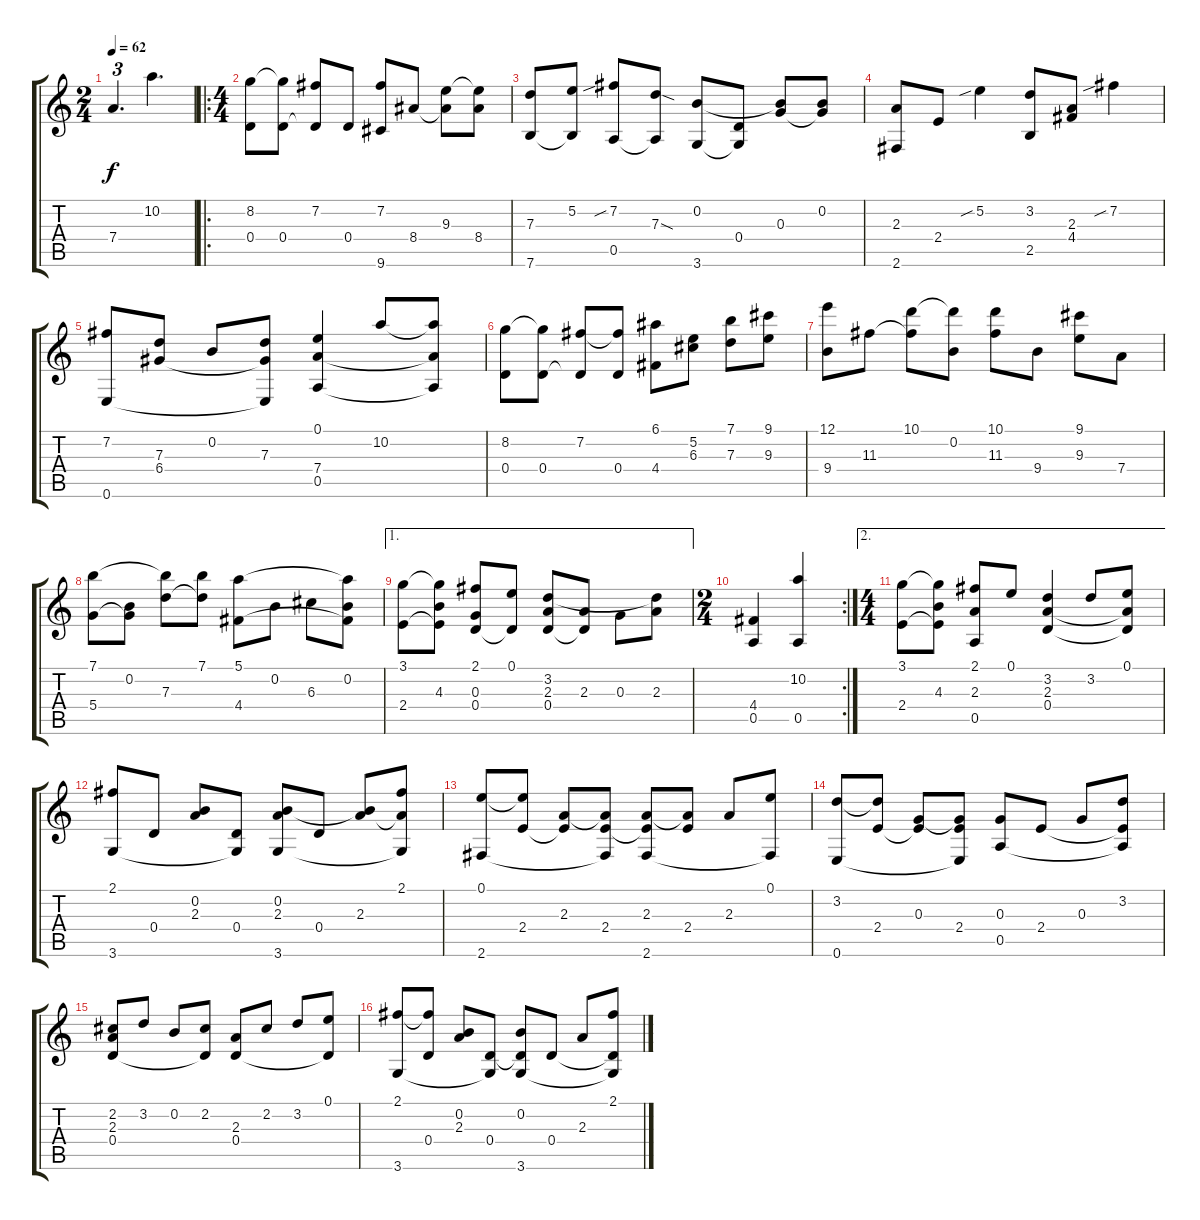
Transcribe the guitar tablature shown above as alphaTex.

\track "" {instrument acousticguitarnylon}
\staff {score tabs}
\tuning (E4 B3 G3 D3 A2 E2) {hide}
\ts (2 4)
\tempo 62
\clef g2
\ks c
7.4.4{d tu (3 2) dy f instrument acousticguitarnylon} 10.2.4{d} |
\ro
\ts (4 4)
(8.2 0.4).8 (8.2{t} 0.4).8 (7.2 0.4{t}).8 0.4.8 (7.2 9.6).8 8.4.8 (9.3 8.4{t}).8 (9.3{t} 8.4).8 |
(7.3 7.6).8 (5.2 7.6{t}).8 (7.2{sib} 0.5).8 (7.3{sod} 0.5{t}).8 (0.2 3.6).8 (0.4 3.6{t}).8 (0.2{t} 0.3).8 (0.2 0.3{t}).8 |
(2.3 2.6).8 2.4.8 5.2{sib}.4 (3.2 2.5).8 (2.3 4.4).8 7.2{sib}.4 |
(7.2 0.6).8 (7.3 6.4).8 0.2.8 (7.3 6.4{t} 0.6{t}).8 (0.1 7.4 0.5).4 10.2.8 (10.2{t} 7.4{t} 0.5{t}).8 |
(8.2 0.4).8 (8.2{t} 0.4).8 (7.2 0.4{t}).8 (7.2{t} 0.4).8 (6.1 4.4).8 (5.2 6.3).8 (7.1 7.3).8 (9.1 9.3).8 |
(12.1 9.4).8 11.3.8 (10.1 11.3{t}).8 (10.1{t} 0.2).8 (10.1 11.3).8 9.4.8 (9.1 9.3).8 7.4.8 |
(7.1 5.4).8 (0.2 5.4{t}).8 (7.1{t} 7.3).8 (7.1 7.3{t}).8 (5.1 4.4).8 0.2.8 6.3.8 (5.1{t} 0.2 4.4{t}).8 |
\ae 1
(3.1 2.4).8 (3.1{t} 4.3 2.4{t}).8 (2.1 0.3 0.4).8 (0.1 0.4{t}).8 (3.2 2.3 0.4).8 (2.3 0.4{t}).8 0.3.8 (3.2{t} 2.3).8 |
\rc 2
\ts (2 4)
(4.4 0.5).4 (10.2 0.5).4 |
\ae 2
\ts (4 4)
(3.1 2.4).8 (3.1{t} 4.3 2.4{t}).8 (2.1 2.3 0.5).8 0.1.8 (3.2 2.3 0.4).4 3.2.8 (0.1 2.3{t} 0.4{t}).8 |
(2.1 3.6).8 0.4.8 (0.2 2.3).8 (0.4 3.6{t}).8 (0.2 2.3 3.6).8 0.4.8 (0.2{t} 2.3).8 (2.1 2.3{t} 3.6{t}).8 |
(0.1 2.6).8 (0.1{t} 2.4).8 (2.3 2.4{t}).8 (2.3{t} 2.4 2.6{t}).8 (2.3 2.4{t} 2.6).8 (2.3{t} 2.4).8 2.3.8 (0.1 2.6{t}).8 |
(3.2 0.6).8 (3.2{t} 2.4).8 (0.3 2.4{t}).8 (0.3{t} 2.4 0.6{t}).8 (0.3 0.5).8 2.4.8 0.3.8 (3.2 2.4{t} 0.5{t}).8 |
(2.2 2.3 0.4).8 3.2.8 0.2.8 (2.2 0.4{t}).8 (2.3 0.4).8 2.2.8 3.2.8 (0.1 0.4{t}).8 |
(2.1 3.6).8 (2.1{t} 0.4).8 (0.2 2.3).8 (0.4 3.6{t}).8 (0.2 0.4{t} 3.6).8 0.4.8 2.3.8 (2.1 0.4{t} 3.6{t}).8
